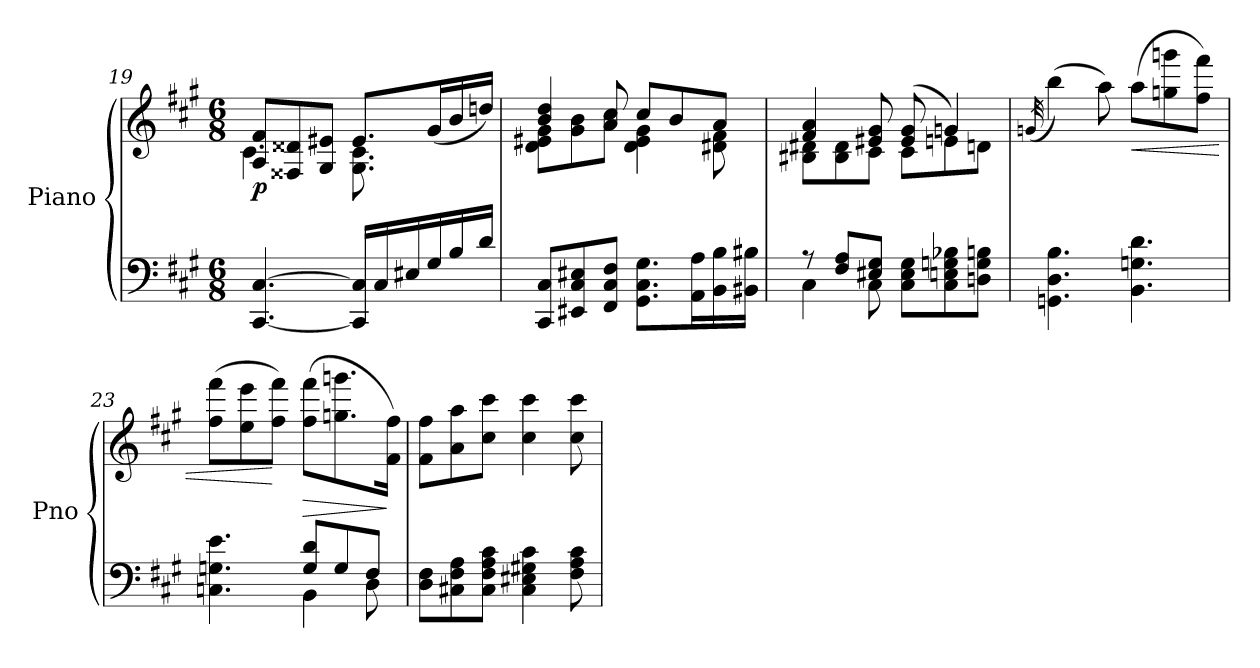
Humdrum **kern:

**kern	**kern	**dynam
*part1	*part1	*part1
*staff2	*staff1	*staff1/2
*I"Piano	*	*
*I'Pno	*	*
!!LO:LB:g=z
*clefF4	*clefG2	*
*k[f#c#g#]	*k[f#c#g#]	*
*A:	*A:	*
*M6/8	*M6/8	*
=19	=19	=19
*	*^	*
!	!	!	!LO:DY:b
[4.CC#/ [4.C#/	8A/ 8f#/L	4.c#\	p
.	8F##X/ 8d##X/	.	.
.	8G#/ 8e#X/J	.	.
16CC#/] 16C#/]LL	8.e#/L	8.G#\ 8.c#\	.
16C#/	.	.	.
16E#X/	.	.	.
16G#/	(>16g#/L	8.ryy	.
16B/	16b/	.	.
16d/JJ	16ddn/JJ)	.	.
=20	=20	=20	=20
8CC#/ 8C#/L	4b/ 4dd/	8d\ 8e#X\ 8g#\L	.
8EE#X/ 8C#/ 8E#X/	.	8g#\ 8b\	.
8FF#/ 8C#/ 8F#/J	8a/ 8cc#/	8a\ 8cc#\J	.
8.GG#\ 8.C#\ 8.G#\L	8cc#/L	4d\ 4e#\ 4g#\	.
.	8b/	.	.
16AA\ 16A\L	.	.	.
16BB\ 16B\	8a/J	8d#X\ 8f#\	.
16BB#X\ 16B#X\JJ	.	.	.
=21	=21	=21	=21
*^	*	*	*
8rA	4C#\	4f#/ 4a/	8B#X\ 8d#X\L	.
8F#/ 8A/L	.	.	8B#\ 8d#\	.
8E#X/ 8G#/J	8C#\	8e#X/ 8g#/	8c#\J	.
8C#\ 8E#\ 8G#\L	4.ryy	(>8e#/ 8g#/	8c#\L	.
8C#\ 8En\ 8Gn\ 8B-X\	.	4gn/)	8en\	.
8Dn\ 8G\ 8Bn\J	.	.	8dn\J	.
*v	*v	*	*	*
*	*v	*v	*
!!LO:PB:g=z
=22	=22	=22
.	(<32qgn/	.
4.GGn\ 4.D\ 4.B\	(>4bb\)	.
.	8aa\)	.
!	!	!LO:HP:b
4.BB\ 4.Gn\ 4.d\	(>8aa\L	<
.	8ggn\ 8gggn\	.
.	8ff#\ 8fff#\J)	.
=23	=23	=23
*^	*	*
4.Cn\ 4.Gn\ 4.e\	4.ryy	(>8ff#\ 8fff#\L	.
.	.	8ee\ 8eee\	.
.	.	8ff#\ 8fff#\J)	[
!	!	!	!LO:HP:b
8G/ 8d/L	4BB\	(>8ff#\ 8fff#\L	>
8G/	.	8.ggn\ 8.gggn\	.
8F#/J	8D\	.	.
.	.	16f#\ 16ff#\Jk)	]
*v	*v	*	*
=24	=24	=24
8D\ 8F#\L	8f#\ 8ff#\L	.
8C#X\ 8F#\ 8A\	8a\ 8aa\	.
8C#\ 8F#\ 8A\ 8c#\J	8cc#\ 8ccc#\J	.
4C#\ 4E#X\ 4G#X\ 4c#\	4cc#\ 4ccc#\	.
8F#\ 8A\ 8c#\	8cc#\ 8ccc#\	.
=	=	=
*-	*-	*-
